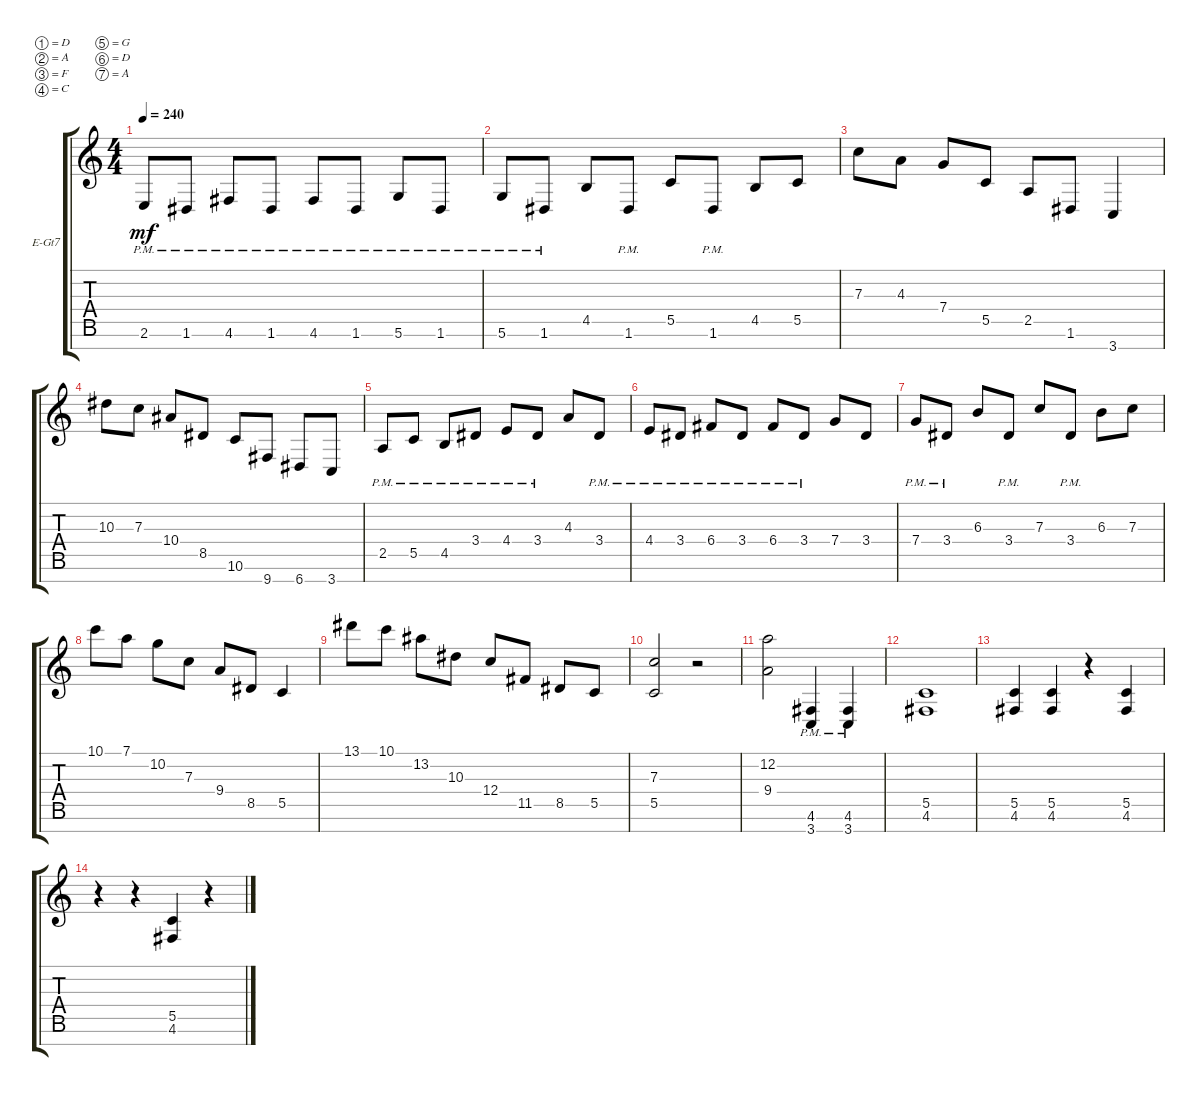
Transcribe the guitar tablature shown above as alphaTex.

\defaultSystemsLayout 4
\bracketExtendMode groupsimilarinstruments
\firstSystemTrackNameOrientation horizontal
\otherSystemsTrackNameOrientation horizontal
\track ("Electric Guitar" "E-Gt7") {instrument distortionguitar}
\staff {score tabs}
\tuning (D4 A3 F3 C3 G2 D2 A1)
\ts (4 4)
\tempo 240
\clef g2
\ks c
2.6{pm}.8{dy mf} 1.6{pm}.8 4.6{pm}.8 1.6{pm}.8 4.6{pm}.8 1.6{pm}.8 5.6{pm}.8 1.6{pm}.8 |
5.6{pm}.8 1.6{pm}.8 4.5.8 1.6{pm}.8 5.5.8 1.6{pm}.8 4.5.8 5.5.8 |
7.3.8 4.3.8 7.4.8 5.5.8 2.5.8 1.6.8 3.7.4 |
10.3.8 7.3.8 10.4.8 8.5.8 10.6.8 9.7.8 6.7.8 3.7.8 |
2.5{pm}.8 5.5{pm}.8 4.5{pm}.8 3.4{pm}.8 4.4{pm}.8 3.4{pm}.8 4.3.8 3.4{pm}.8 |
4.4{pm}.8 3.4{pm}.8 6.4{pm}.8 3.4{pm}.8 6.4{pm}.8 3.4{pm}.8 7.4.8 3.4.8 |
7.4{pm}.8 3.4{pm}.8 6.3.8 3.4{pm}.8 7.3.8 3.4{pm}.8 6.3.8 7.3.8 |
10.1.8 7.1.8 10.2.8 7.3.8 9.4.8 8.5.8 5.5.4 |
13.1.8 10.1.8 13.2.8 10.3.8 12.4.8 11.5.8 8.5.8 5.5.8 |
(5.5 7.3).2 r.2 |
(9.4 12.2).2 (4.6{pm} 3.7).4 (3.7 4.6{pm}).4 |
(4.6 5.5).1 |
(5.5 4.6).4 (4.6 5.5).4 r.4 (4.6 5.5).4 |
r.4 r.4 (4.6 5.5).4 r.4
